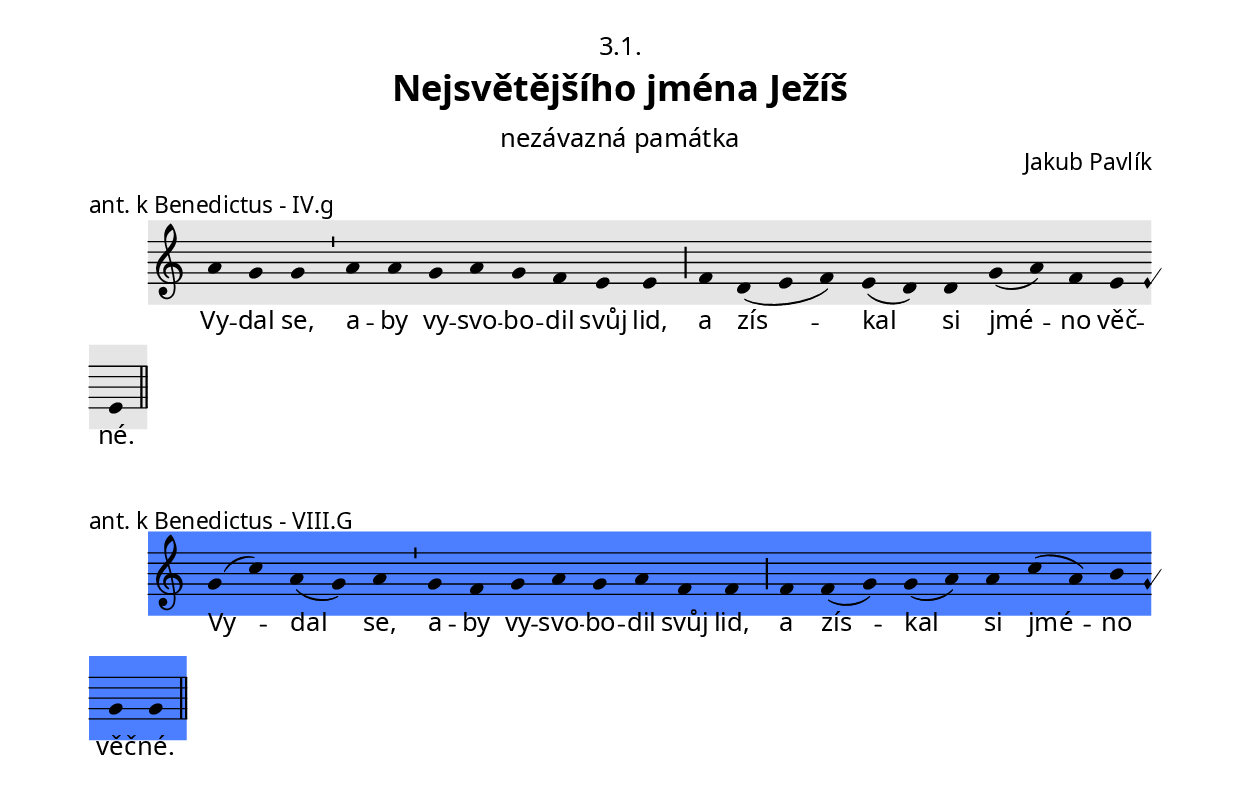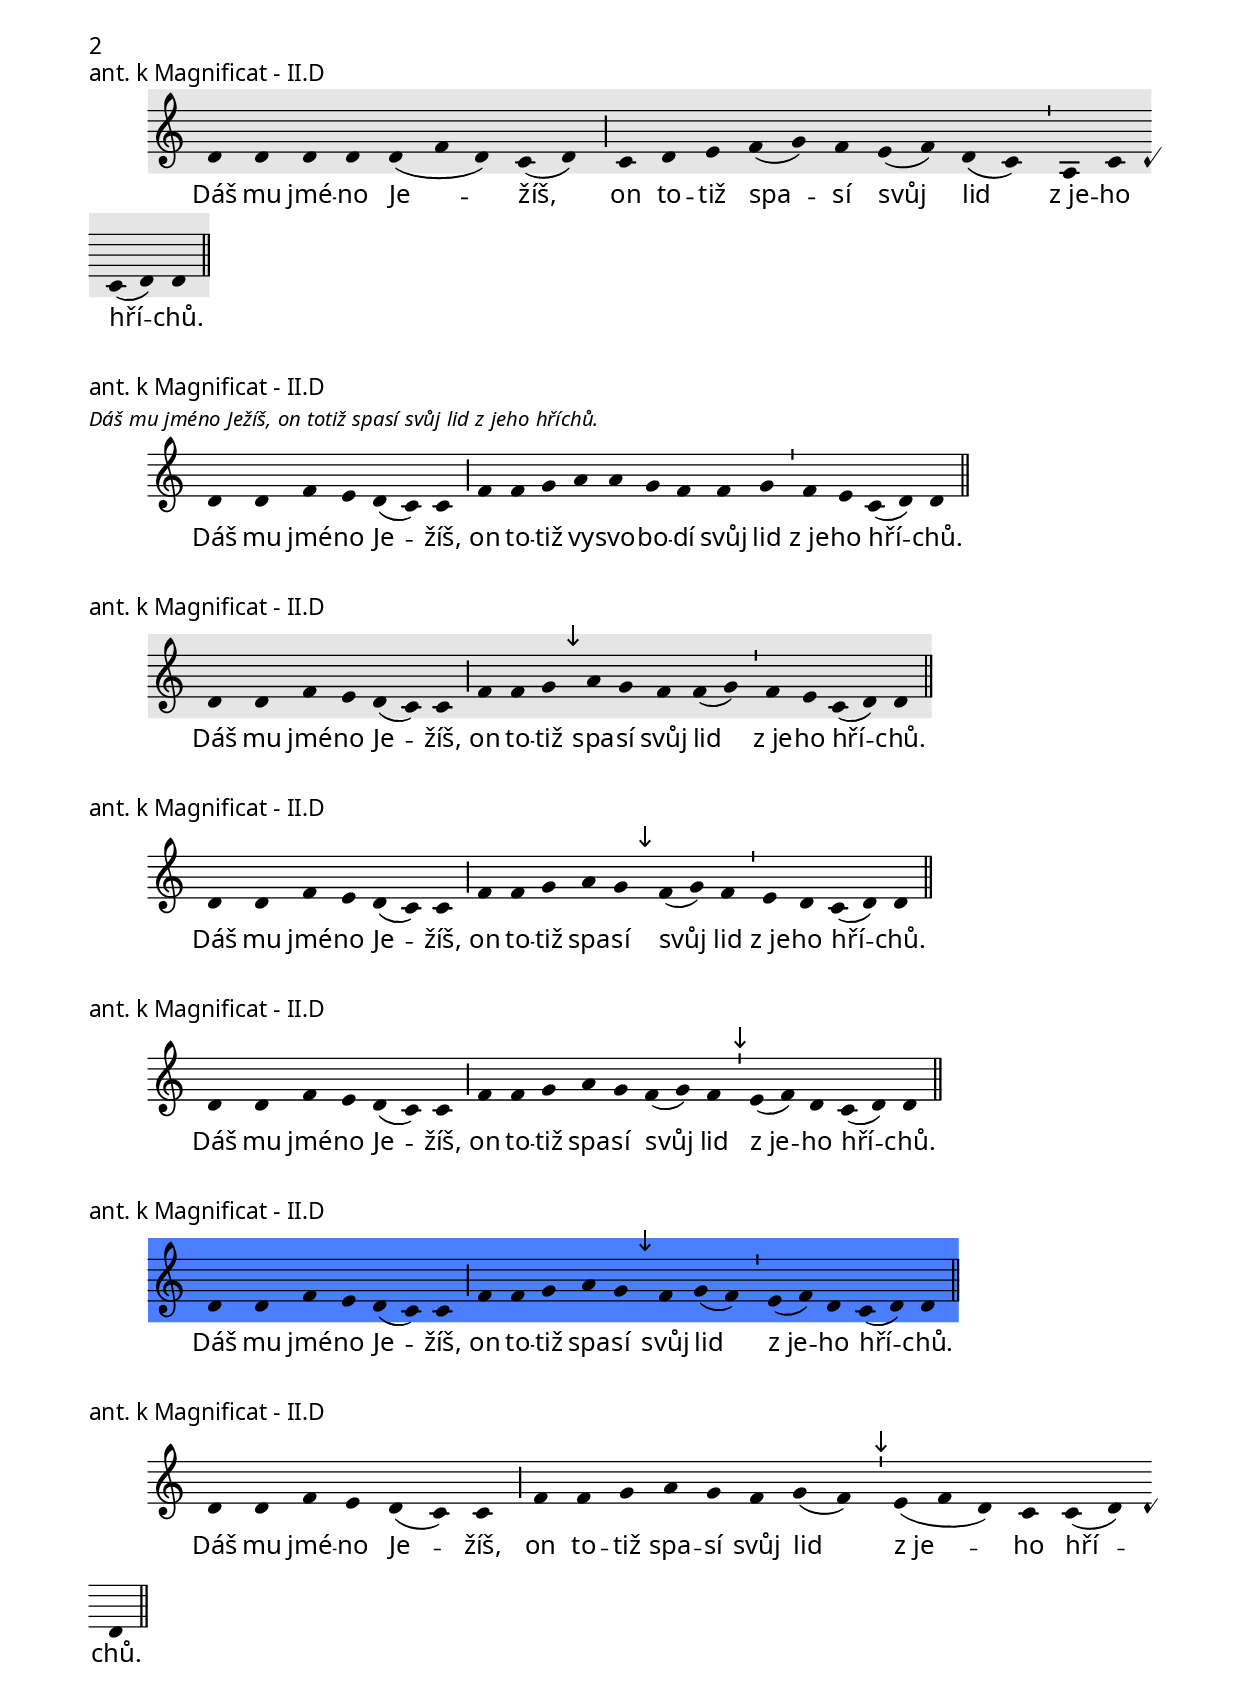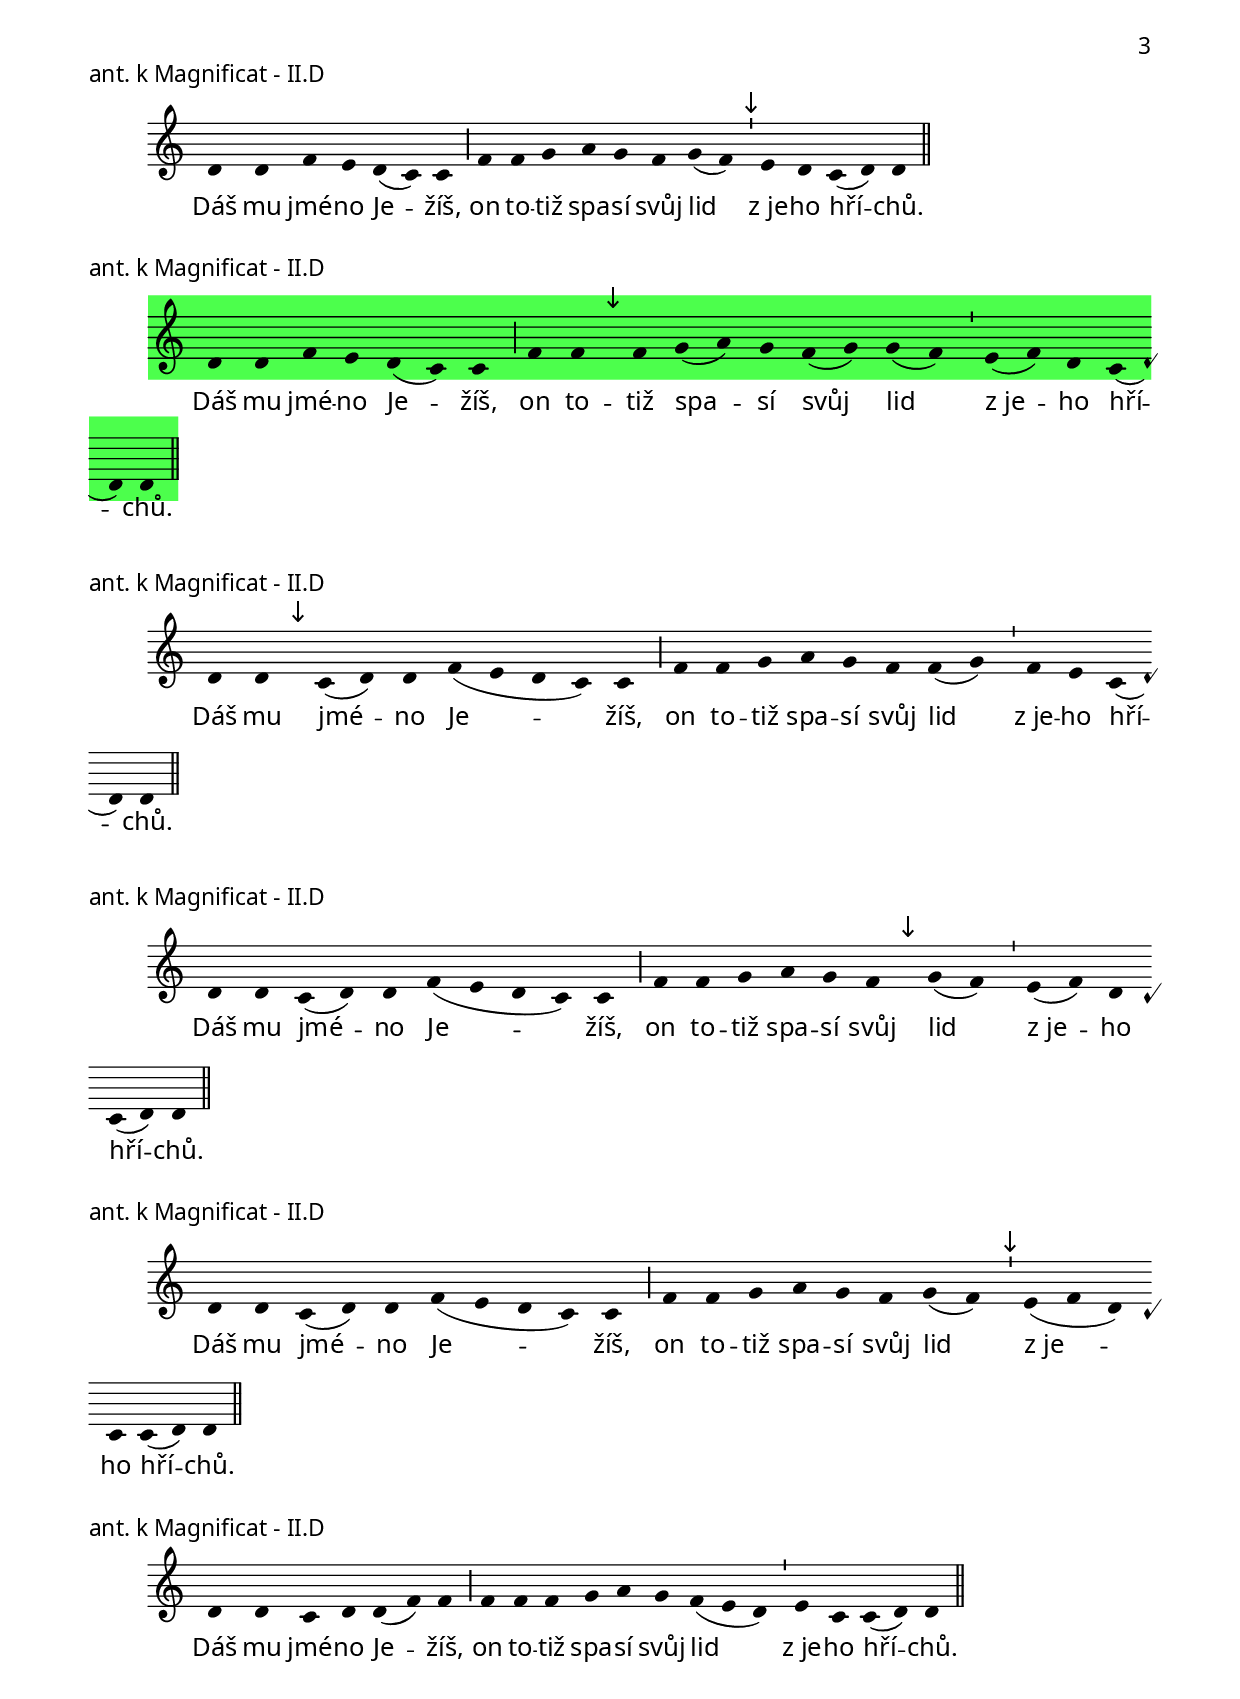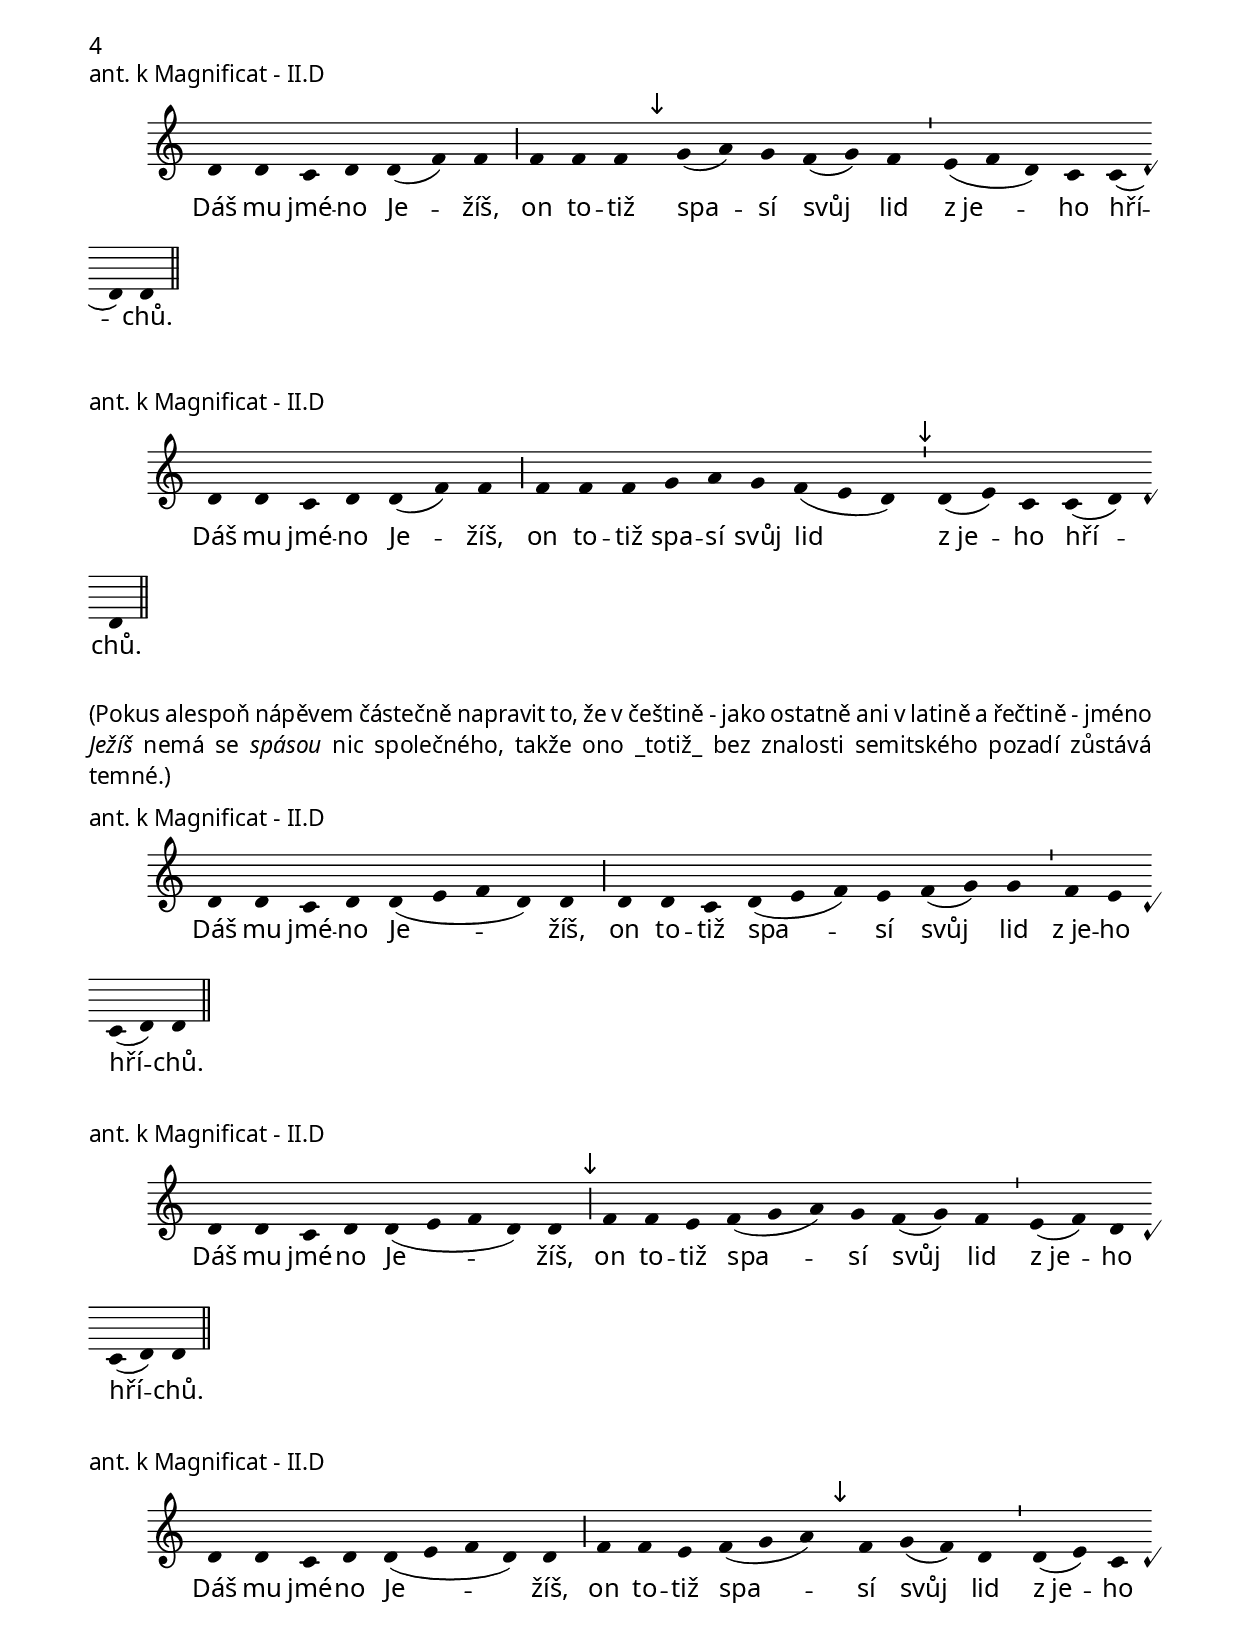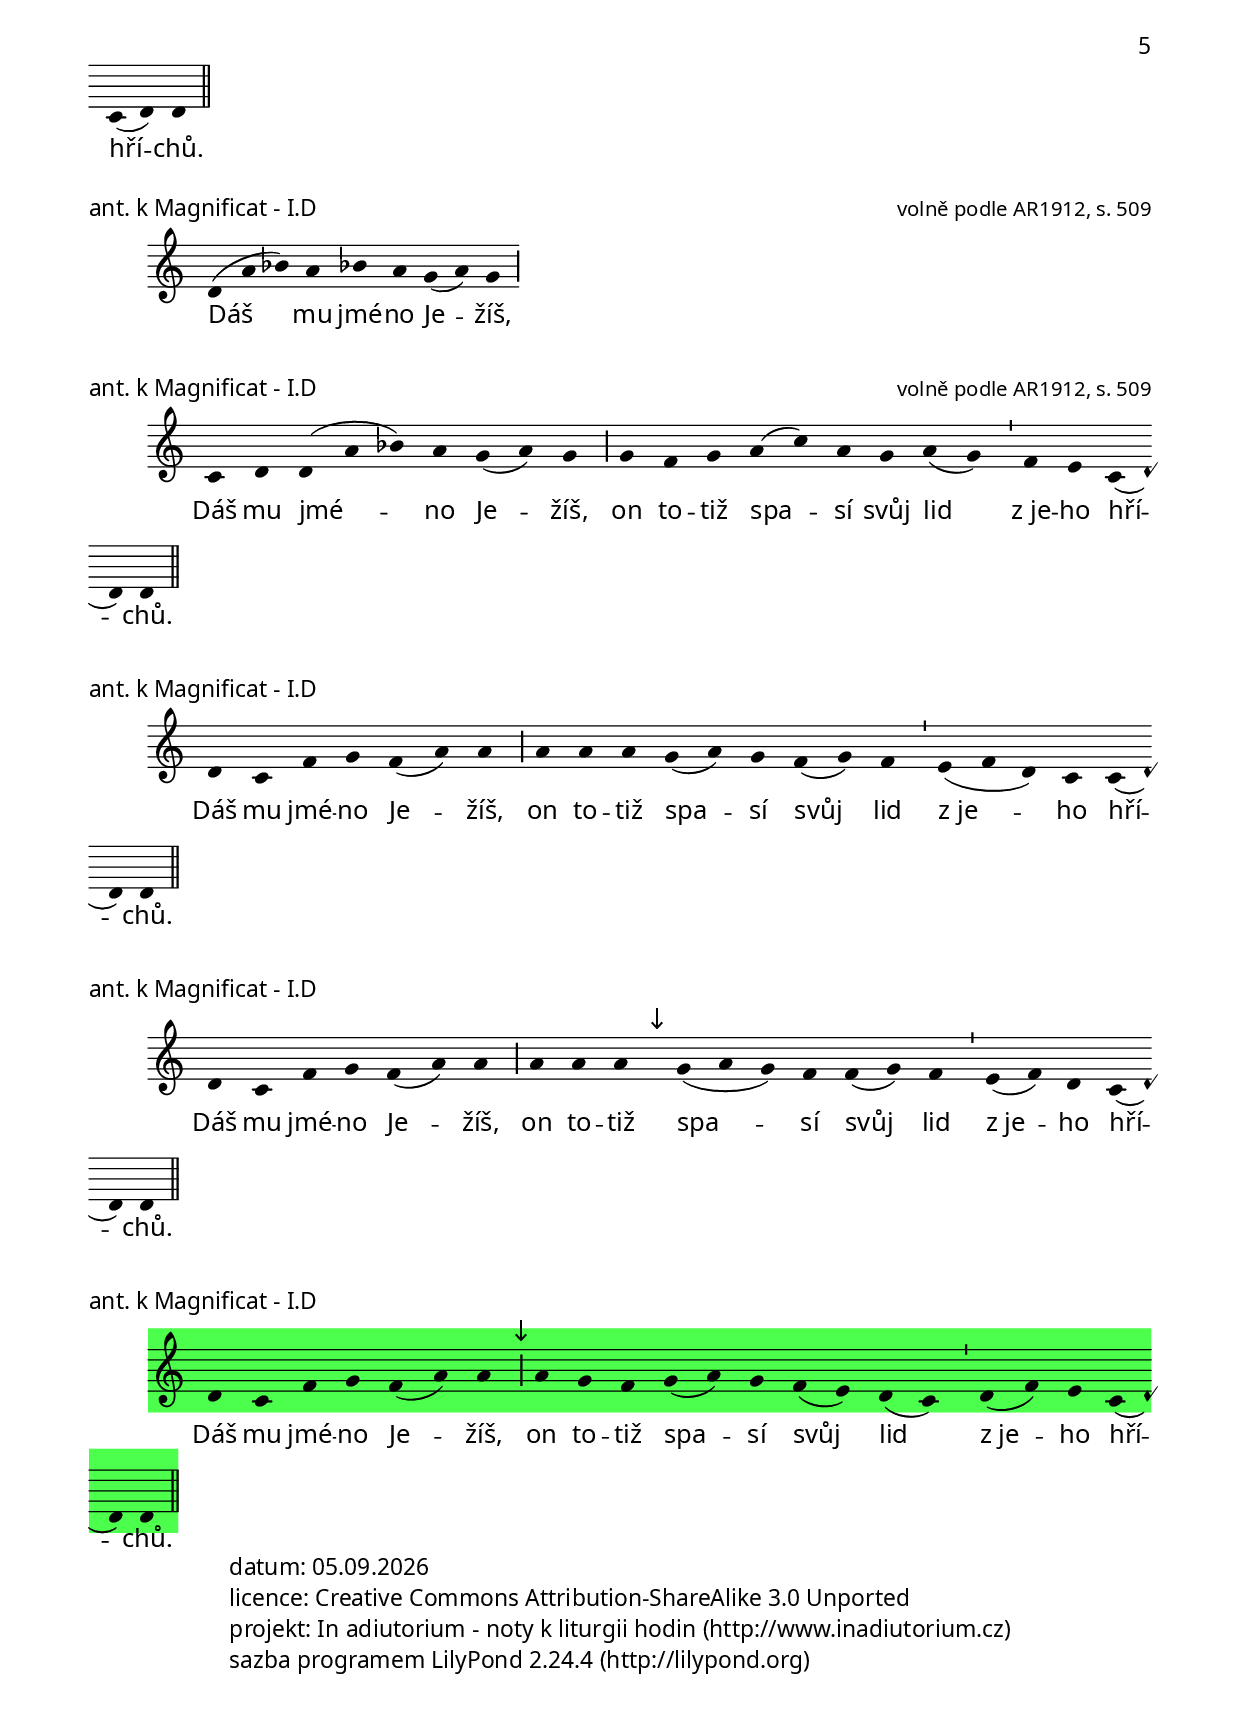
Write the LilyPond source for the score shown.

\version "2.17.24"

\include "../spolecne.ly"

\header {
  title = \markup\titleSvatek
            "Nejsvětějšího jména Ježíš"
            "nezávazná památka"
            3.1.
  composer = "Jakub Pavlík"
}

\score {
  \relative c'' {
    \zvyraznovacSedy
    \choralniRezim
    a4 g g \barMin a a g a g f e e \barMaior
    f d( e f) e( d) d g( a) f e e \barFinalis
  }
  \addlyrics {
    Vy -- dal se, a -- by vy -- svo -- bo -- dil svůj lid,
    a zís -- kal si jmé -- no věč -- né.
  }
  \header {
    quid = "ant. k Benedictus"
    modus = "IV"
    differentia = "g"
    psalmus = ""
    id = "aben"
    piece = \markup {\sestavTitulekBezZalmu}
  }
}

\score {
  \relative c'' {
    \zvyraznovacModry
    \choralniRezim
    g4( c) a( g) a \barMin
    g f g a g a f f \barMaior
    f f( g) g( a) a c( a) b g g \barFinalis
  }
  \addlyrics {
    Vy -- dal se,
    a -- by vy -- svo -- bo -- dil svůj lid,
    a zís -- kal si jmé -- no věč -- né.
  }
  \header {
    quid = "ant. k Benedictus"
    modus = "VIII"
    differentia = "G"
    psalmus = ""
    fons = "volně podle antifony 'Dedit se, ut liberaret populum', AR1912, s. 507"
    id = "aben"
    piece = \markup {\sestavTitulekBezZalmu}
  }
}

\pageBreak

\score {
  \relative c' {
    \zvyraznovacSedy
    \choralniRezim
    d4 d d d d( f d) c( d) \barMaior
    c d e f( g) f e( f) d( c) \barMin
    a c c( d) d \barFinalis
  }
  \addlyrics {
    Dáš mu jmé -- no Je -- žíš,
    on to -- tiž spa -- sí svůj lid
    z_je -- ho hří -- chů.
  }
  \header {
    quid = "ant. k Magnificat"
    modus = "II"
    differentia = "D"
    psalmus = ""
    id = "amag"
    piece = \markup {\sestavTitulekBezZalmu}
  }
}

\score {
  \relative c' {
    \choralniRezim
    d4 d f e d( c) c \barMaior
    f f g a a g f f g \barMin
    f e c( d) d \barFinalis
  }
  \addlyrics {
    Dáš mu jmé -- no Je -- žíš,
    on to -- tiž vy -- svo -- bo -- dí svůj lid
    z_je -- ho hří -- chů.
  }
  \header {
    textus_approbatus = "Dáš mu jméno Ježíš, on totiž spasí svůj lid z jeho hříchů."
    quid = "ant. k Magnificat"
    modus = "II"
    differentia = "D"
    psalmus = ""
    id = "amag"
    piece = \markup {\sestavTitulekBezZalmu}
  }
}

\score {
  \relative c' {
    \zvyraznovacSedy
    \choralniRezim
    d4 d f e d( c) c \barMaior
    f f g \mark\sipka a g f f( g) \barMin
    f e c( d) d \barFinalis
  }
  \addlyrics {
    Dáš mu jmé -- no Je -- žíš,
    on to -- tiž spa -- sí svůj lid
    z_je -- ho hří -- chů.
  }
  \header {
    quid = "ant. k Magnificat"
    modus = "II"
    differentia = "D"
    psalmus = ""
    id = "amag"
    piece = \markup {\sestavTitulekBezZalmu}
  }
}

\score {
  \relative c' {
    \choralniRezim
    d4 d f e d( c) c \barMaior
    f f g a g \mark\sipka f( g) f \barMin
    e d c( d) d \barFinalis
  }
  \addlyrics {
    Dáš mu jmé -- no Je -- žíš,
    on to -- tiž spa -- sí svůj lid
    z_je -- ho hří -- chů.
  }
  \header {
    quid = "ant. k Magnificat"
    modus = "II"
    differentia = "D"
    psalmus = ""
    id = "amag"
    piece = \markup {\sestavTitulekBezZalmu}
  }
}

\score {
  \relative c' {
    \choralniRezim
    d4 d f e d( c) c \barMaior
    f f g a g f( g) f \barMin
    \mark\sipka e( f) d c( d) d \barFinalis
  }
  \addlyrics {
    Dáš mu jmé -- no Je -- žíš,
    on to -- tiž spa -- sí svůj lid
    z_je -- ho hří -- chů.
  }
  \header {
    quid = "ant. k Magnificat"
    modus = "II"
    differentia = "D"
    psalmus = ""
    id = "amag"
    piece = \markup {\sestavTitulekBezZalmu}
  }
}

\score {
  \relative c' {
    \zvyraznovacModry
    \choralniRezim
    d4 d f e d( c) c \barMaior
    f f g a g \mark\sipka f g( f) \barMin
    e( f) d c( d) d \barFinalis
  }
  \addlyrics {
    Dáš mu jmé -- no Je -- žíš,
    on to -- tiž spa -- sí svůj lid
    z_je -- ho hří -- chů.
  }
  \header {
    quid = "ant. k Magnificat"
    modus = "II"
    differentia = "D"
    psalmus = ""
    id = "amag"
    piece = \markup {\sestavTitulekBezZalmu}
  }
}

\score {
  \relative c' {
    \choralniRezim
    d4 d f e d( c) c \barMaior
    f f g a g f g( f) \barMin
    \mark\sipka e( f d) c c( d) d \barFinalis
  }
  \addlyrics {
    Dáš mu jmé -- no Je -- žíš,
    on to -- tiž spa -- sí svůj lid
    z_je -- ho hří -- chů.
  }
  \header {
    quid = "ant. k Magnificat"
    modus = "II"
    differentia = "D"
    psalmus = ""
    id = "amag"
    piece = \markup {\sestavTitulekBezZalmu}
  }
}

\score {
  \relative c' {
    \choralniRezim
    d4 d f e d( c) c \barMaior
    f f g a g f g( f) \barMin
    \mark\sipka e d c( d) d \barFinalis
  }
  \addlyrics {
    Dáš mu jmé -- no Je -- žíš,
    on to -- tiž spa -- sí svůj lid
    z_je -- ho hří -- chů.
  }
  \header {
    quid = "ant. k Magnificat"
    modus = "II"
    differentia = "D"
    psalmus = ""
    id = "amag"
    piece = \markup {\sestavTitulekBezZalmu}
  }
}

\score {
  \relative c' {
    \zvyraznovacZeleny
    \choralniRezim
    d4 d f e d( c) c \barMaior
    f f \mark\sipka f g( a) g f( g) g( f) \barMin
    e( f) d c( d) d \barFinalis
  }
  \addlyrics {
    Dáš mu jmé -- no Je -- žíš,
    on to -- tiž spa -- sí svůj lid
    z_je -- ho hří -- chů.
  }
  \header {
    quid = "ant. k Magnificat"
    modus = "II"
    differentia = "D"
    psalmus = ""
    id = "amag"
    piece = \markup {\sestavTitulekBezZalmu}
  }
}

\score {
  \relative c' {
    \choralniRezim
    d4 d \mark\sipka c( d) d f( e d c) c \barMaior
    f f g a g f f( g) \barMin
    f e c( d) d \barFinalis
  }
  \addlyrics {
    Dáš mu jmé -- no Je -- žíš,
    on to -- tiž spa -- sí svůj lid
    z_je -- ho hří -- chů.
  }
  \header {
    quid = "ant. k Magnificat"
    modus = "II"
    differentia = "D"
    psalmus = ""
    id = "amag"
    piece = \markup {\sestavTitulekBezZalmu}
  }
}

\score {
  \relative c' {
    \choralniRezim
    d4 d c( d) d f( e d c) c \barMaior
    f f g a g f \mark\sipka g( f) \barMin
    e( f) d c( d) d \barFinalis
  }
  \addlyrics {
    Dáš mu jmé -- no Je -- žíš,
    on to -- tiž spa -- sí svůj lid
    z_je -- ho hří -- chů.
  }
  \header {
    quid = "ant. k Magnificat"
    modus = "II"
    differentia = "D"
    psalmus = ""
    id = "amag"
    piece = \markup {\sestavTitulekBezZalmu}
  }
}

\score {
  \relative c' {
    \choralniRezim
    d4 d c( d) d f( e d c) c \barMaior
    f f g a g f g( f) \barMin
    \mark\sipka e( f d) c c( d) d \barFinalis
  }
  \addlyrics {
    Dáš mu jmé -- no Je -- žíš,
    on to -- tiž spa -- sí svůj lid
    z_je -- ho hří -- chů.
  }
  \header {
    quid = "ant. k Magnificat"
    modus = "II"
    differentia = "D"
    psalmus = ""
    id = "amag"
    piece = \markup {\sestavTitulekBezZalmu}
  }
}

\score {
  \relative c' {
    \choralniRezim
    d4 d c d d( f) f \barMaior
    f f f g a g f( e d) \barMin
    e c c( d) d \barFinalis
  }
  \addlyrics {
    Dáš mu jmé -- no Je -- žíš,
    on to -- tiž spa -- sí svůj lid
    z_je -- ho hří -- chů.
  }
  \header {
    quid = "ant. k Magnificat"
    modus = "II"
    differentia = "D"
    psalmus = ""
    id = "amag"
    piece = \markup {\sestavTitulekBezZalmu}
  }
}

\score {
  \relative c' {
    \choralniRezim
    d4 d c d d( f) f \barMaior
    f f f \mark\sipka g( a) g f( g) f \barMin
    e( f d) c c( d) d \barFinalis
  }
  \addlyrics {
    Dáš mu jmé -- no Je -- žíš,
    on to -- tiž spa -- sí svůj lid
    z_je -- ho hří -- chů.
  }
  \header {
    quid = "ant. k Magnificat"
    modus = "II"
    differentia = "D"
    psalmus = ""
    id = "amag"
    piece = \markup {\sestavTitulekBezZalmu}
  }
}

\score {
  \relative c' {
    \choralniRezim
    d4 d c d d( f) f \barMaior
    f f f g a g f( e d) \barMin
    \mark\sipka d( e) c c( d) d \barFinalis
  }
  \addlyrics {
    Dáš mu jmé -- no Je -- žíš,
    on to -- tiž spa -- sí svůj lid
    z_je -- ho hří -- chů.
  }
  \header {
    quid = "ant. k Magnificat"
    modus = "II"
    differentia = "D"
    psalmus = ""
    id = "amag"
    piece = \markup {\sestavTitulekBezZalmu}
  }
}

\markup\justify{
  (Pokus alespoň nápěvem částečně napravit to, že v češtině -
  jako ostatně ani v latině a řečtině -
  jméno \italic{Ježíš} nemá se \italic{spásou} nic společného,
  takže ono _totiž_ bez znalosti semitského pozadí zůstává temné.)
}
\score {
  \relative c' {
    \choralniRezim
    d4 d c d d( e f d) d \barMaior
    d d c d( e f) e f( g) g \barMin
    f e c( d) d \barFinalis
  }
  \addlyrics {
    Dáš mu jmé -- no Je -- žíš,
    on to -- tiž spa -- sí svůj lid
    z_je -- ho hří -- chů.
  }
  \header {
    quid = "ant. k Magnificat"
    modus = "II"
    differentia = "D"
    psalmus = ""
    id = "amag"
    piece = \markup {\sestavTitulekBezZalmu}
  }
}

\score {
  \relative c' {
    \choralniRezim
    d4 d c d d( e f d) d \barMaior
    \mark\sipka f f e f( g a) g f( g) f \barMin
    e( f) d c( d) d \barFinalis
  }
  \addlyrics {
    Dáš mu jmé -- no Je -- žíš,
    on to -- tiž spa -- sí svůj lid
    z_je -- ho hří -- chů.
  }
  \header {
    quid = "ant. k Magnificat"
    modus = "II"
    differentia = "D"
    psalmus = ""
    id = "amag"
    piece = \markup {\sestavTitulekBezZalmu}
  }
}

\score {
  \relative c' {
    \choralniRezim
    d4 d c d d( e f d) d \barMaior
    f f e f( g a) \mark\sipka f g( f) d \barMin
    d( e) c c( d) d \barFinalis
  }
  \addlyrics {
    Dáš mu jmé -- no Je -- žíš,
    on to -- tiž spa -- sí svůj lid
    z_je -- ho hří -- chů.
  }
  \header {
    quid = "ant. k Magnificat"
    modus = "II"
    differentia = "D"
    psalmus = ""
    id = "amag"
    piece = \markup {\sestavTitulekBezZalmu}
  }
}

\score {
  \relative c' {
    \choralniRezim
    d4( a' bes) a bes a g( a) g \barMaior
  }
  \addlyrics {
    Dáš mu jmé -- no Je -- žíš,
    on to -- tiž spa -- sí svůj lid
    z_je -- ho hří -- chů.
  }
  \header {
    quid = "ant. k Magnificat"
    modus = "I"
    differentia = "D"
    psalmus = ""
    fons_externus = "volně podle AR1912, s. 509"
    id = "amag"
    piece = \markup {\sestavTitulekBezZalmu}
  }
}

\score {
  \relative c' {
    \choralniRezim
    c4 d d( a' bes) a g( a) g \barMaior
    g f g a( c) a g a( g) \barMin
    f e c( d) d \barFinalis
  }
  \addlyrics {
    Dáš mu jmé -- no Je -- žíš,
    on to -- tiž spa -- sí svůj lid
    z_je -- ho hří -- chů.
  }
  \header {
    quid = "ant. k Magnificat"
    modus = "I"
    differentia = "D"
    psalmus = ""
    fons_externus = "volně podle AR1912, s. 509"
    id = "amag"
    piece = \markup {\sestavTitulekBezZalmu}
  }
}

\score {
  \relative c' {
    \choralniRezim
    d4 c f g f( a) a \barMaior
    a a a g( a) g f( g) f \barMin
    e( f d) c c( d) d \barFinalis
  }
  \addlyrics {
    Dáš mu jmé -- no Je -- žíš,
    on to -- tiž spa -- sí svůj lid
    z_je -- ho hří -- chů.
  }
  \header {
    quid = "ant. k Magnificat"
    modus = "I"
    differentia = "D"
    psalmus = ""
    id = "amag"
    piece = \markup {\sestavTitulekBezZalmu}
  }
}

\score {
  \relative c' {
    \choralniRezim
    d4 c f g f( a) a \barMaior
    a a a \mark\sipka g( a g) f f( g) f \barMin
    e( f) d c( d) d \barFinalis
  }
  \addlyrics {
    Dáš mu jmé -- no Je -- žíš,
    on to -- tiž spa -- sí svůj lid
    z_je -- ho hří -- chů.
  }
  \header {
    quid = "ant. k Magnificat"
    modus = "I"
    differentia = "D"
    psalmus = ""
    id = "amag"
    piece = \markup {\sestavTitulekBezZalmu}
  }
}

\score {
  \relative c' {
    \zvyraznovacZeleny
    \choralniRezim
    d4 c f g f( a) a \barMaior
    \mark\sipka a g f g( a) g f( e) d( c) \barMin
    d( f) e c( d) d \barFinalis
  }
  \addlyrics {
    Dáš mu jmé -- no Je -- žíš,
    on to -- tiž spa -- sí svůj lid
    z_je -- ho hří -- chů.
  }
  \header {
    quid = "ant. k Magnificat"
    modus = "I"
    differentia = "D"
    psalmus = ""
    id = "amag"
    piece = \markup {\sestavTitulekBezZalmu}
  }
}